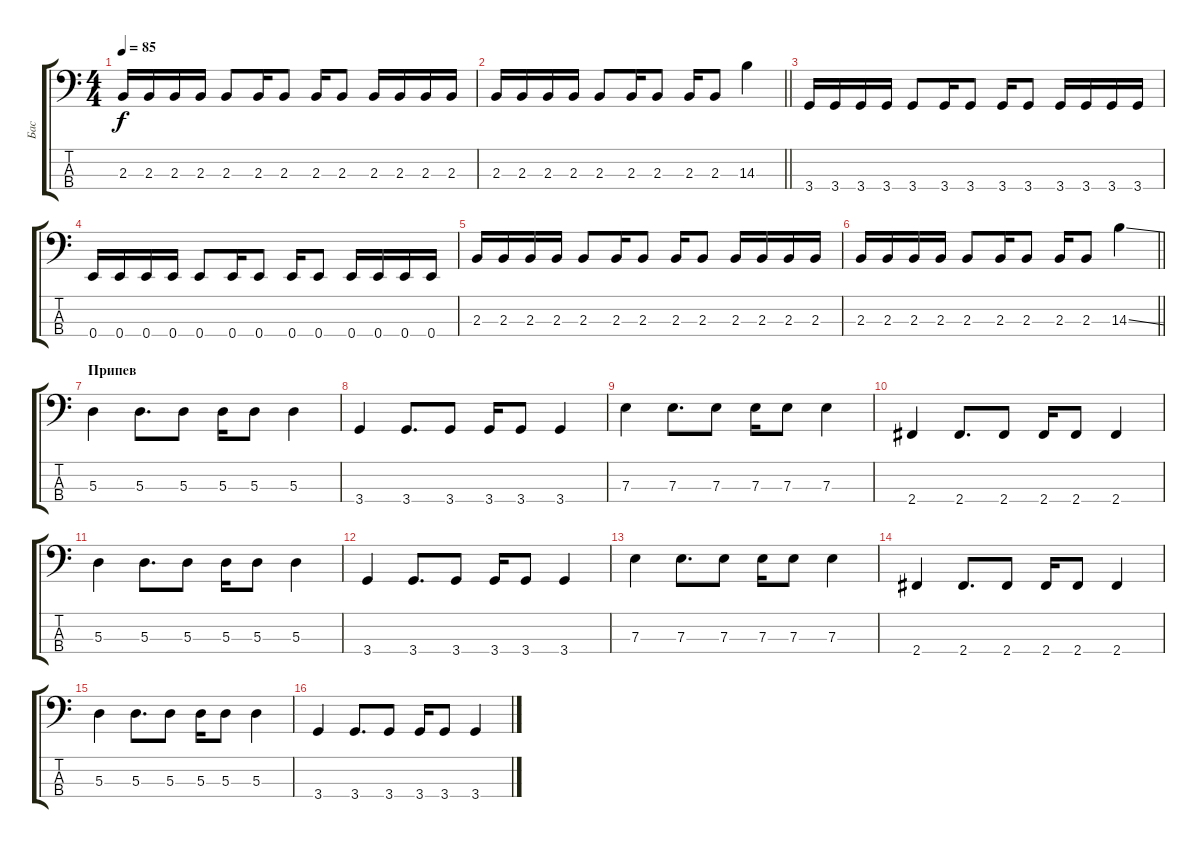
\track ("Бас" "Бас") {instrument electricbassfinger}
\staff {score tabs}
\tuning (G2 D2 A1 E1) {hide}
\ts (4 4)
\tempo 85
\clef f4
\ks c
2.3.16{dy f} 2.3.16 2.3.16 2.3.16 2.3.8 2.3.16 2.3.8 2.3.16 2.3.8 2.3.16 2.3.16 2.3.16 2.3.16 |
\barLineRight lightlight
2.3.16 2.3.16 2.3.16 2.3.16 2.3.8 2.3.16 2.3.8 2.3.16 2.3.8 14.3.4 |
3.4.16 3.4.16 3.4.16 3.4.16 3.4.8 3.4.16 3.4.8 3.4.16 3.4.8 3.4.16 3.4.16 3.4.16 3.4.16 |
0.4.16 0.4.16 0.4.16 0.4.16 0.4.8 0.4.16 0.4.8 0.4.16 0.4.8 0.4.16 0.4.16 0.4.16 0.4.16 |
2.3.16 2.3.16 2.3.16 2.3.16 2.3.8 2.3.16 2.3.8 2.3.16 2.3.8 2.3.16 2.3.16 2.3.16 2.3.16 |
\barLineRight lightlight
2.3.16 2.3.16 2.3.16 2.3.16 2.3.8 2.3.16 2.3.8 2.3.16 2.3.8 14.3{ss}.4 |
\section ("" "Припев")
5.3.4 5.3.8{d} 5.3.8 5.3.16 5.3.8 5.3.4 |
3.4.4 3.4.8{d} 3.4.8 3.4.16 3.4.8 3.4.4 |
7.3.4 7.3.8{d} 7.3.8 7.3.16 7.3.8 7.3.4 |
2.4.4 2.4.8{d} 2.4.8 2.4.16 2.4.8 2.4.4 |
5.3.4 5.3.8{d} 5.3.8 5.3.16 5.3.8 5.3.4 |
3.4.4 3.4.8{d} 3.4.8 3.4.16 3.4.8 3.4.4 |
7.3.4 7.3.8{d} 7.3.8 7.3.16 7.3.8 7.3.4 |
2.4.4 2.4.8{d} 2.4.8 2.4.16 2.4.8 2.4.4 |
5.3.4 5.3.8{d} 5.3.8 5.3.16 5.3.8 5.3.4 |
3.4.4 3.4.8{d} 3.4.8 3.4.16 3.4.8 3.4.4
